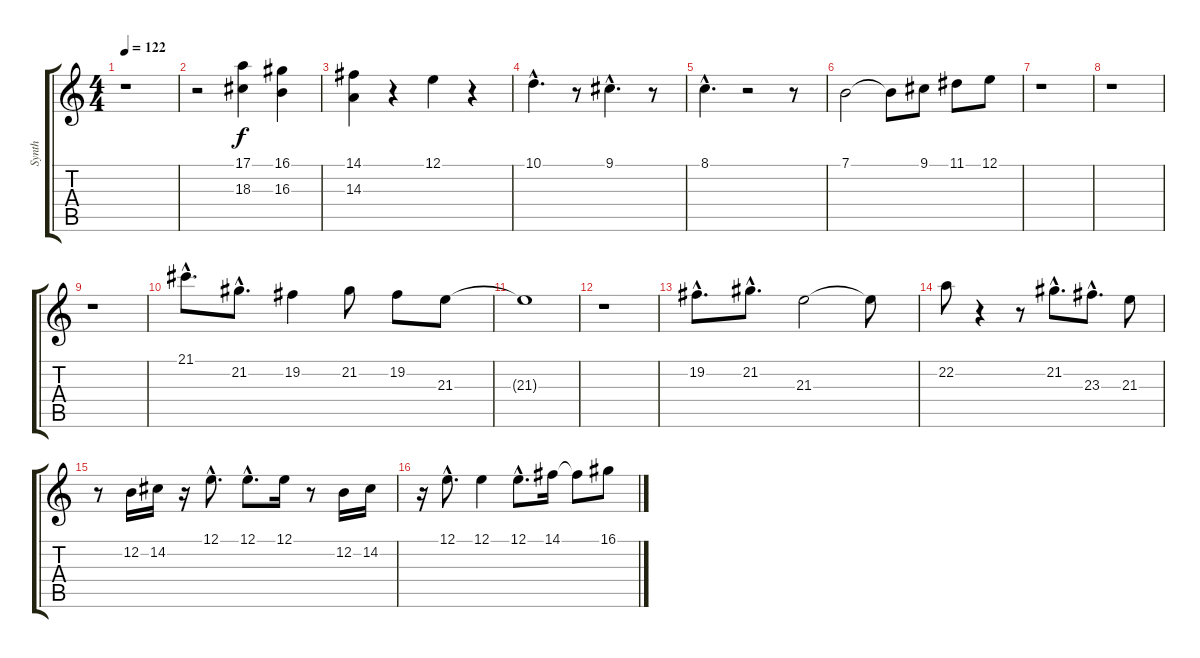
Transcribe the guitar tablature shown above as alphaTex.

\track ("Synth" "Synth") {instrument sitar}
\staff {score tabs}
\tuning (E4 B3 G3 D3 A2 E2) {hide}
\ts (4 4)
\tempo 122
\clef g2
\ks c
r.1{dy f} |
r.2 (17.1 18.3).4 (16.1 16.3).4 |
(14.1 14.3).4 r.4 12.1.4 r.4 |
10.1{hac}.4{d} r.8 9.1{hac}.4{d} r.8 |
8.1{hac}.4{d} r.2 r.8 |
7.1.2 7.1{t}.8 9.1.8 11.1.8 12.1.8 |
r.1 |
r.1 |
r.1 |
21.1{hac}.8{d} 21.2{hac}.8{d} 19.2.4 21.2.8 19.2.8 21.3.8 |
21.3{t}.1 |
r.1 |
19.2{hac}.8{d} 21.2{hac}.8{d} 21.3.2 21.3{t}.8 |
22.2.8 r.4 r.8 21.2{hac}.8{d} 23.3{hac}.8{d} 21.3.8 |
r.8{balance 6 instrument lead5charang} 12.2.16 14.2.16 r.16 12.1{hac}.8{d} 12.1{hac}.8{d} 12.1.16 r.8 12.2.16 14.2.16 |
r.16 12.1{hac}.8{d} 12.1.4 12.1{hac}.8{d} 14.1.16 14.1{t}.8 16.1.8
